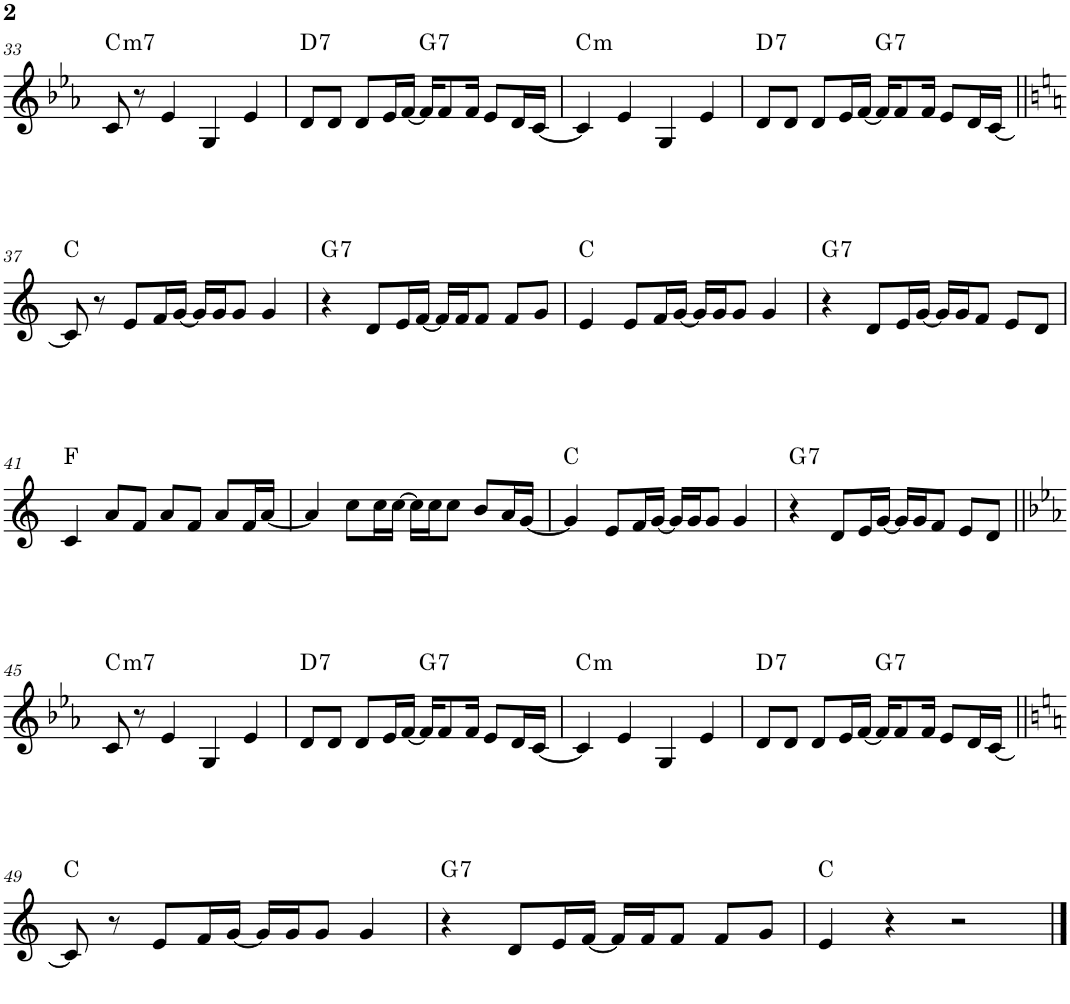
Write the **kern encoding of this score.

**kern	**harte
*part1	*part1
*staff1	*
*I"Piano	*
*I'Pno.	*
!!LO:PB:g=z
*clefG2	*
*k[b-e-a-]	*
*M4/4	*
=33	=33
!	!LO:H:kt=m7
8c/	C:min7
8r	.
4e-/	.
4G/	.
4e-/	.
=34	=34
!	!LO:H:kt=7
8d/L	D:7
8d/J	.
8d/L	.
16e-/L	.
[16f/JJ	.
!	!LO:H:kt=7
16f/KL]	G:7
8f/	.
16f/Jk	.
8e-/L	.
16d/L	.
[16c/JJ	.
=35	=35
!	!LO:H:kt=m
4c/]	C:min
4e-/	.
4G/	.
4e-/	.
=36	=36
!	!LO:H:kt=7
8d/L	D:7
8d/J	.
8d/L	.
16e-/L	.
[16f/JJ	.
!	!LO:H:kt=7
16f/KL]	G:7
8f/	.
16f/Jk	.
8e-/L	.
16d/L	.
[16c/JJ	.
!!LO:LB:g=z
=37||	=37||
*k[]	*
8c/]	C:maj
8r	.
8e/L	.
16f/L	.
[16g/JJ	.
16g/LL]	.
16g/J	.
8g/J	.
4g/	.
=38	=38
*k[]	*
!	!LO:H:kt=7
4r	G:7
8d/L	.
16e/L	.
[16f/JJ	.
16f/LL]	.
16f/J	.
8f/J	.
8f/L	.
8g/J	.
=39	=39
4e/	C:maj
8e/L	.
16f/L	.
[16g/JJ	.
16g/LL]	.
16g/J	.
8g/J	.
4g/	.
=40	=40
!	!LO:H:kt=7
4r	G:7
8d/L	.
16e/L	.
[16g/JJ	.
16g/LL]	.
16g/J	.
8f/J	.
8e/L	.
8d/J	.
!!LO:LB:g=z
=41	=41
4c/	F:maj
8a/L	.
8f/J	.
8a/L	.
8f/J	.
8a/L	.
16f/L	.
[16a/JJ	.
=42	=42
4a/]	.
8cc\L	.
16cc\L	.
[16cc\JJ	.
16cc\LL]	.
16cc\J	.
8cc\J	.
8b/L	.
16a/L	.
[16g/JJ	.
=43	=43
4g/]	C:maj
8e/L	.
16f/L	.
[16g/JJ	.
16g/LL]	.
16g/J	.
8g/J	.
4g/	.
=44	=44
!	!LO:H:kt=7
4r	G:7
8d/L	.
16e/L	.
[16g/JJ	.
16g/LL]	.
16g/J	.
8f/J	.
8e/L	.
8d/J	.
!!LO:LB:g=z
=45||	=45||
*k[b-e-a-]	*
!	!LO:H:kt=m7
8c/	C:min7
8r	.
4e-/	.
4G/	.
4e-/	.
=46	=46
!	!LO:H:kt=7
8d/L	D:7
8d/J	.
8d/L	.
16e-/L	.
[16f/JJ	.
!	!LO:H:kt=7
16f/KL]	G:7
8f/	.
16f/Jk	.
8e-/L	.
16d/L	.
[16c/JJ	.
=47	=47
!	!LO:H:kt=m
4c/]	C:min
4e-/	.
4G/	.
4e-/	.
=48	=48
!	!LO:H:kt=7
8d/L	D:7
8d/J	.
8d/L	.
16e-/L	.
[16f/JJ	.
!	!LO:H:kt=7
16f/KL]	G:7
8f/	.
16f/Jk	.
8e-/L	.
16d/L	.
[16c/JJ	.
!!LO:LB:g=z
=49||	=49||
*k[]	*
8c/]	C:maj
8r	.
8e/L	.
16f/L	.
[16g/JJ	.
16g/LL]	.
16g/J	.
8g/J	.
4g/	.
=50	=50
!	!LO:H:kt=7
4r	G:7
8d/L	.
16e/L	.
[16f/JJ	.
16f/LL]	.
16f/J	.
8f/J	.
8f/L	.
8g/J	.
=51	=51
4e/	C:maj
4r	.
2r	.
==	==
*-	*-
